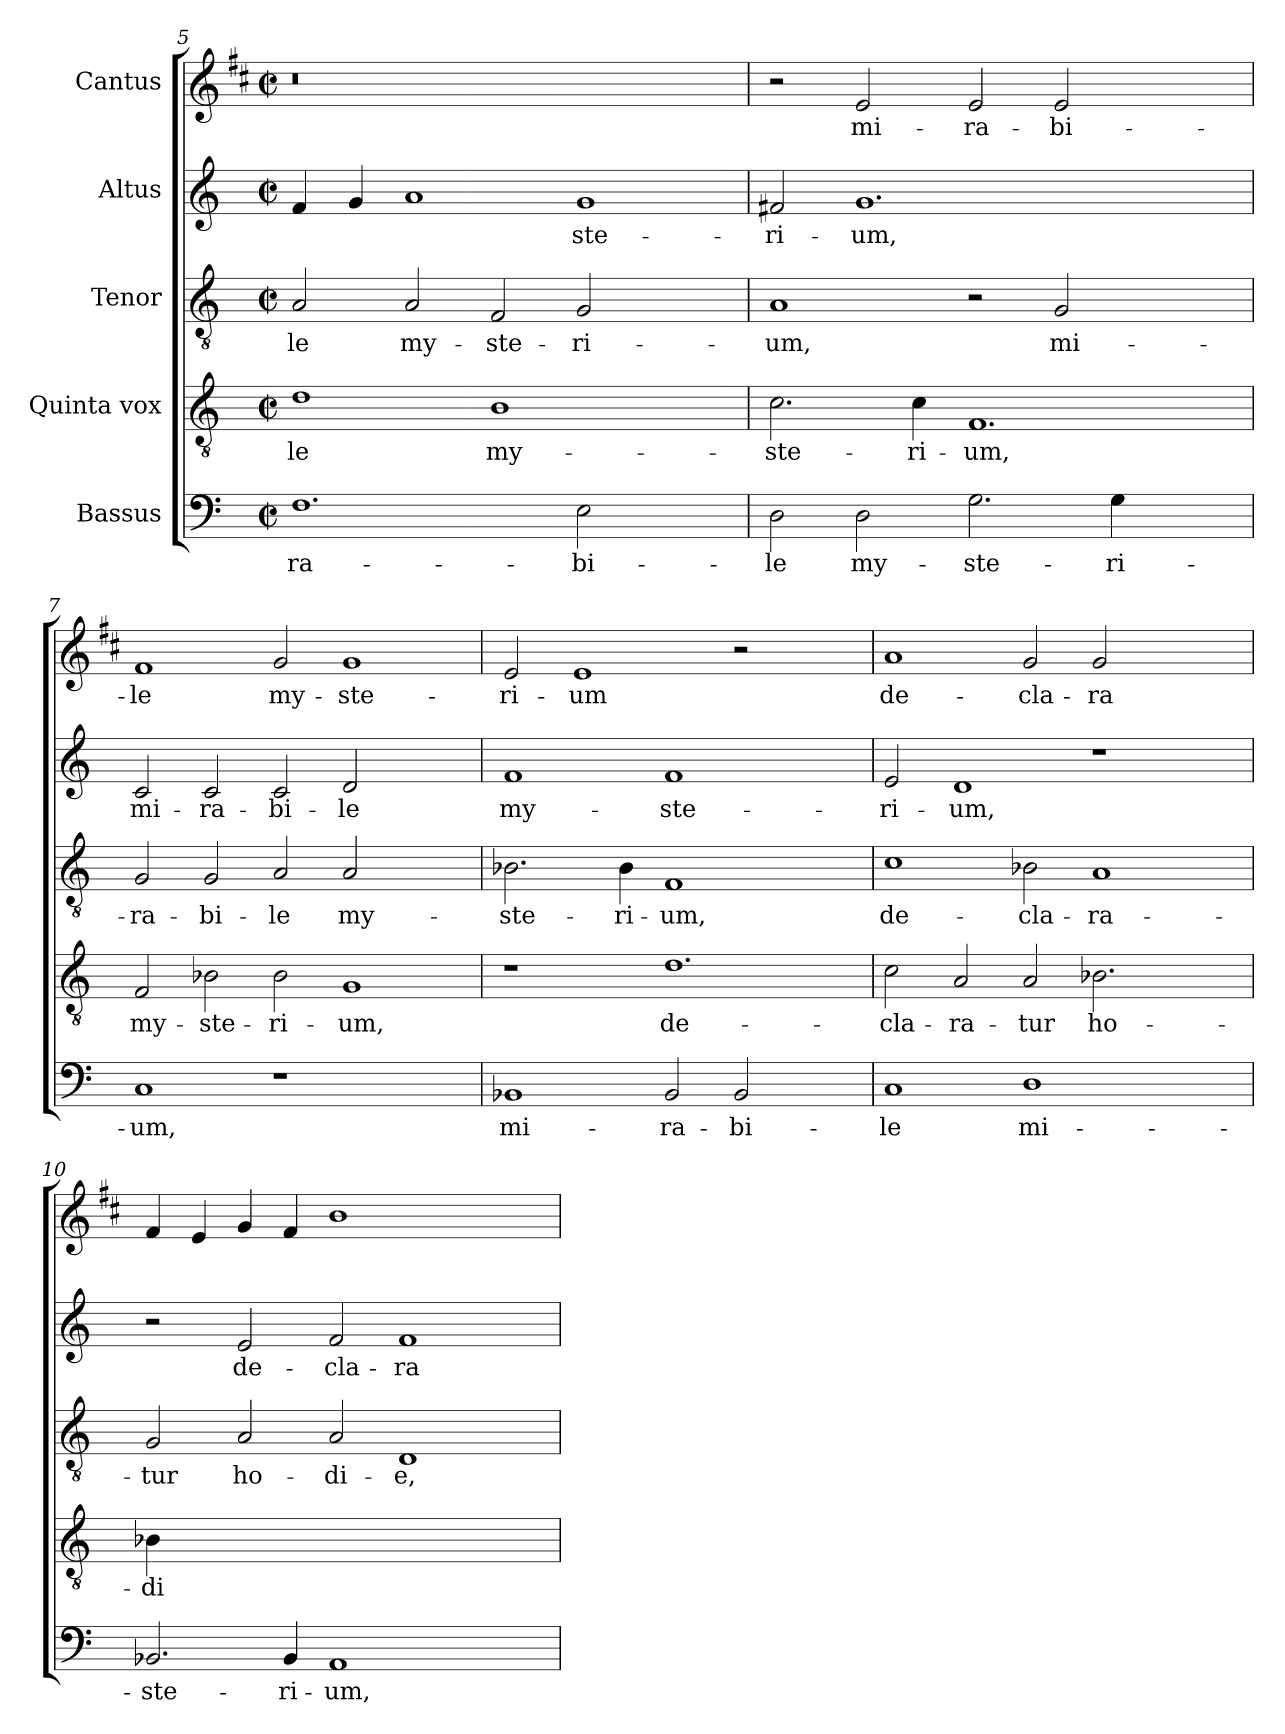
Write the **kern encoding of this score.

**kern	**text	**kern	**text	**kern	**text	**kern	**text	**kern	**text
*part5	*part5	*part4	*part4	*part3	*part3	*part2	*part2	*part1	*part1
*staff5	*staff5	*staff4	*staff4	*staff3	*staff3	*staff2	*staff2	*staff1	*staff1
*I"Bassus	*	*I"Quinta vox	*	*I"Tenor	*	*I"Altus	*	*I"Cantus	*
!!LO:LB:g=z
*clefF4	*	*clefGv2	*	*clefGv2	*	*clefG2	*	*clefG2	*
*	*	*	*	*	*	*	*	*ITrd1c2	*
*k[]	*	*k[]	*	*k[]	*	*k[]	*	*k[]	*
*C:	*	*C:	*	*C:	*	*C:	*	*C:	*
*M4/2	*	*M4/2	*	*M4/2	*	*M4/2	*	*M4/2	*
*met(c|)	*	*met(c|)	*	*met(c|)	*	*met(c|)	*	*met(c|)	*
=5	=5	=5	=5	=5	=5	=5	=5	=5	=5
!	!LO:LY:b	!	!LO:LY:b	!	!LO:LY:b	!	!	!	!
1.F	-ra-	1d	-le	2A	-le	4f	.	0r	.
.	.	.	.	.	.	4g	.	.	.
!	!	!	!	!	!LO:LY:b	!	!	!	!
.	.	.	.	2A	my-	1a	.	.	.
!	!	!	!LO:LY:b	!	!LO:LY:b	!	!	!	!
.	.	1B	my-	2F	-ste-	.	.	.	.
!	!LO:LY:b	!	!	!	!LO:LY:b	!	!LO:LY:b	!	!
2E	-bi-	.	.	2G	-ri-	1g	ste-	.	.
2ryy	.	2ryy	.	2ryy	.	.	.	2ryy	.
=6	=6	=6	=6	=6	=6	=6	=6	=6	=6
!	!LO:LY:b	!	!LO:LY:b	!	!LO:LY:b	!	!LO:LY:b	!	!
2D	-le	2.c	-ste-	1A	-um,	2f#	-ri-	2r	.
!	!LO:LY:b	!	!	!	!	!	!LO:LY:b	!	!LO:LY:b
2D	my-	.	.	.	.	1.g	-um,	2d	mi-
!	!	!	!LO:LY:b	!	!	!	!	!	!
.	.	4c	-ri-	.	.	.	.	.	.
!	!LO:LY:b	!	!LO:LY:b	!	!	!	!	!	!LO:LY:b
2.G	-ste-	1.F	-um,	2r	.	.	.	2d	-ra-
!	!	!	!	!	!LO:LY:b	!	!	!	!LO:LY:b
.	.	.	.	2G	mi-	.	.	2d	-bi-
!	!LO:LY:b	!	!	!	!	!	!	!	!
4G	-ri-	.	.	.	.	.	.	.	.
2ryy	.	.	.	2ryy	.	2ryy	.	2ryy	.
=7	=7	=7	=7	=7	=7	=7	=7	=7	=7
!	!LO:LY:b	!	!LO:LY:b	!	!LO:LY:b	!	!LO:LY:b	!	!LO:LY:b
1C	-um,	2F	my-	2G	-ra-	2c	mi-	1e	-le
!	!	!	!LO:LY:b	!	!LO:LY:b	!	!LO:LY:b	!	!
.	.	2B-X	-ste-	2G	-bi-	2c	-ra-	.	.
!	!	!	!LO:LY:b	!	!LO:LY:b	!	!LO:LY:b	!	!LO:LY:b
1r	.	2B-	-ri-	2A	-le	2c	-bi-	2f	my-
!	!	!	!LO:LY:b	!	!LO:LY:b	!	!LO:LY:b	!	!LO:LY:b
.	.	1G	-um,	2A	my-	2d	-le	1f	-ste-
2ryy	.	.	.	2ryy	.	2ryy	.	.	.
=8	=8	=8	=8	=8	=8	=8	=8	=8	=8
!	!LO:LY:b	!	!	!	!LO:LY:b	!	!LO:LY:b	!	!LO:LY:b
1BB-X	mi-	1r	.	2.B-X	-ste-	1f	my-	2d	-ri-
!	!	!	!	!	!	!	!	!	!LO:LY:b
.	.	.	.	.	.	.	.	1d	-um
!	!	!	!	!	!LO:LY:b	!	!	!	!
.	.	.	.	4B-	-ri-	.	.	.	.
!	!LO:LY:b	!	!LO:LY:b	!	!LO:LY:b	!	!LO:LY:b	!	!
2BB-	-ra-	1.d	de-	1F	-um,	1f	-ste-	.	.
!	!LO:LY:b	!	!	!	!	!	!	!	!
2BB-	-bi-	.	.	.	.	.	.	2r	.
2ryy	.	.	.	2ryy	.	2ryy	.	2ryy	.
=9	=9	=9	=9	=9	=9	=9	=9	=9	=9
!	!LO:LY:b	!	!LO:LY:b	!	!LO:LY:b	!	!LO:LY:b	!	!LO:LY:b
1C	-le	2c	-cla-	1c	de-	2e	-ri-	1g	de-
!	!	!	!LO:LY:b	!	!	!	!LO:LY:b	!	!
.	.	2A	-ra-	.	.	1d	-um,	.	.
!	!LO:LY:b	!	!LO:LY:b	!	!LO:LY:b	!	!	!	!LO:LY:b
1D	mi-	2A	-tur	2B-X	-cla-	.	.	2f	-cla-
!	!	!	!LO:LY:b	!	!LO:LY:b	!	!	!	!LO:LY:b
.	.	2.B-X	ho-	1A	-ra-	1r	.	2f	-ra
2ryy	.	.	.	.	.	.	.	2ryy	.
.	.	4ryy	.	.	.	.	.	.	.
=10	=10	=10	=10	=10	=10	=10	=10	=10	=10
!	!LO:LY:b	!	!LO:LY:b	!	!LO:LY:b	!	!	!	!
2.BB-X	-ste-	4B-X	-di-	2G	-tur	2r	.	4e	.
.	.	0ryy	.	.	.	.	.	4d	.
!	!	!	!	!	!LO:LY:b	!	!LO:LY:b	!	!
.	.	.	.	2A	ho-	2e	de-	4f	.
!	!LO:LY:b	!	!	!	!	!	!	!	!
4BB-	-ri-	.	.	.	.	.	.	4e	.
!	!LO:LY:b	!	!	!	!LO:LY:b	!	!LO:LY:b	!	!
1AA	-um,	.	.	2A	-di-	2f	-cla-	1a	.
!	!	!	!	!	!LO:LY:b	!	!LO:LY:b	!	!
.	.	.	.	1D	-e,	1f	-ra-	.	.
2ryy	.	.	.	.	.	.	.	2ryy	.
.	.	4ryy	.	.	.	.	.	.	.
=	=	=	=	=	=	=	=	=	=
*-	*-	*-	*-	*-	*-	*-	*-	*-	*-
